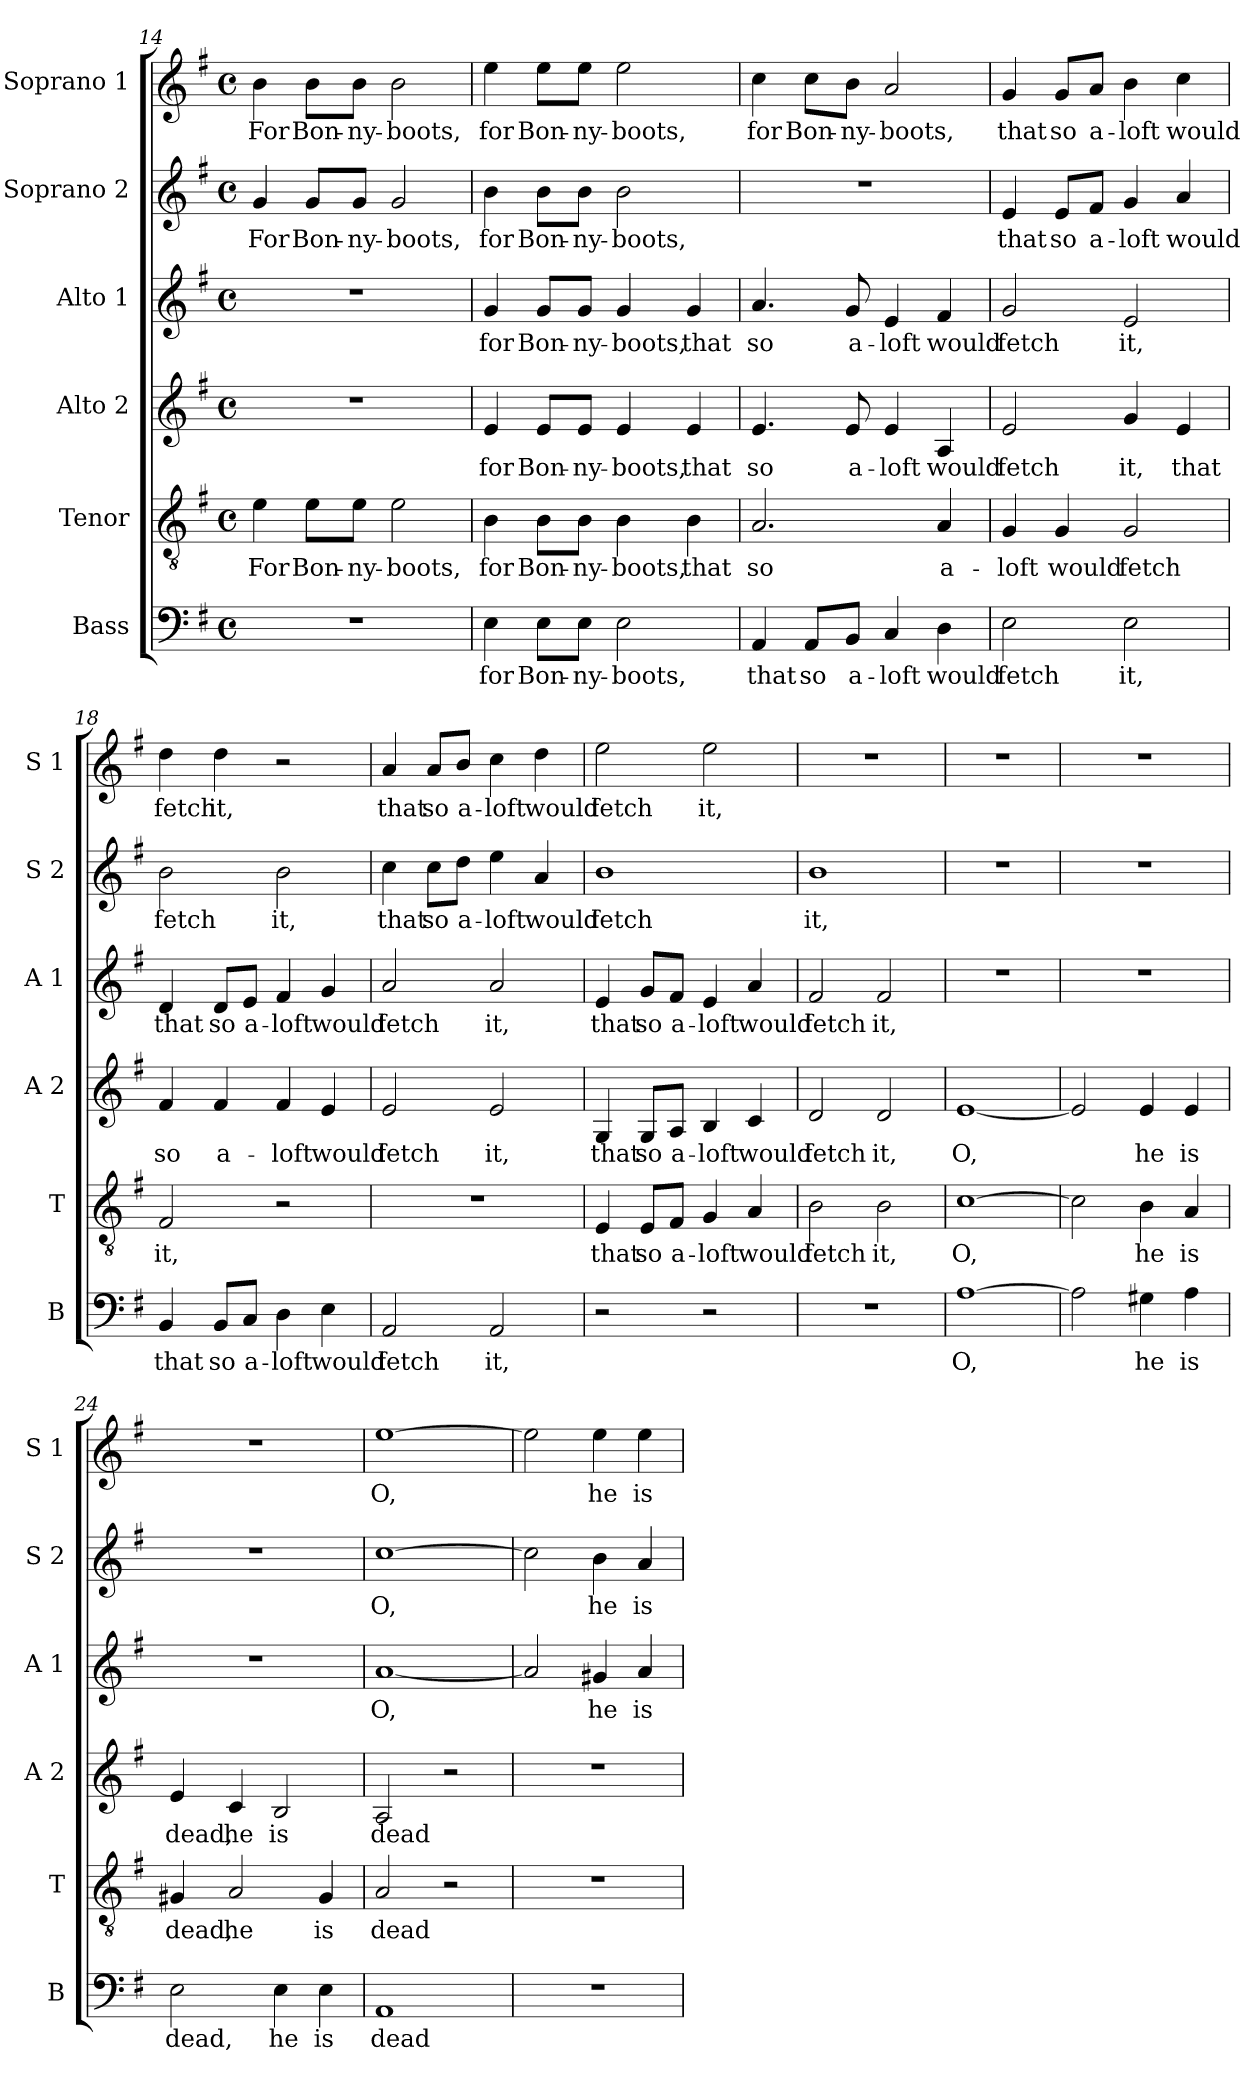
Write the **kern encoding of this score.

**kern	**text	**kern	**text	**kern	**text	**kern	**text	**kern	**text	**kern	**text
*part6	*part6	*part5	*part5	*part4	*part4	*part3	*part3	*part2	*part2	*part1	*part1
*staff6	*staff6	*staff5	*staff5	*staff4	*staff4	*staff3	*staff3	*staff2	*staff2	*staff1	*staff1
*I"Bass	*	*I"Tenor	*	*I"Alto 2	*	*I"Alto 1	*	*I"Soprano 2	*	*I"Soprano 1	*
*I'B	*	*I'T	*	*I'A 2	*	*I'A 1	*	*I'S 2	*	*I'S 1	*
*clefF4	*	*clefGv2	*	*clefG2	*	*clefG2	*	*clefG2	*	*clefG2	*
*k[f#]	*	*k[f#]	*	*k[f#]	*	*k[f#]	*	*k[f#]	*	*k[f#]	*
*G:	*	*G:	*	*G:	*	*G:	*	*G:	*	*G:	*
*M4/4	*	*M4/4	*	*M4/4	*	*M4/4	*	*M4/4	*	*M4/4	*
*met(c)	*	*met(c)	*	*met(c)	*	*met(c)	*	*met(c)	*	*met(c)	*
=14	=14	=14	=14	=14	=14	=14	=14	=14	=14	=14	=14
1r	.	4e\	For	1r	.	1r	.	4g/	For	4b\	For
.	.	8e\L	Bon-	.	.	.	.	8g/L	Bon-	8b\L	Bon-
.	.	8e\J	-ny-	.	.	.	.	8g/J	-ny-	8b\J	-ny-
.	.	2e\	-boots,	.	.	.	.	2g/	-boots,	2b\	-boots,
!!LO:LB:g=z
=15	=15	=15	=15	=15	=15	=15	=15	=15	=15	=15	=15
4E\	for	4B\	for	4e/	for	4g/	for	4b\	for	4ee\	for
8E\L	Bon-	8B\L	Bon-	8e/L	Bon-	8g/L	Bon-	8b\L	Bon-	8ee\L	Bon-
8E\J	-ny-	8B\J	-ny-	8e/J	-ny-	8g/J	-ny-	8b\J	-ny-	8ee\J	-ny-
2E\	-boots,	4B\	-boots,	4e/	-boots,	4g/	-boots,	2b\	-boots,	2ee\	-boots,
.	.	4B\	that	4e/	that	4g/	that	.	.	.	.
=16	=16	=16	=16	=16	=16	=16	=16	=16	=16	=16	=16
4AA/	that	2.A/	so	4.e/	so	4.a/	so	1r	.	4cc\	for
8AA/L	so	.	.	.	.	.	.	.	.	8cc\L	Bon-
8BB/J	a-	.	.	8e/	a-	8g/	a-	.	.	8b\J	-ny-
4C/	-loft	.	.	4e/	-loft	4e/	-loft	.	.	2a/	-boots,
4D\	would	4A/	a-	4A/	would	4f#/	would	.	.	.	.
=17	=17	=17	=17	=17	=17	=17	=17	=17	=17	=17	=17
2E\	fetch	4G/	-loft	2e/	fetch	2g/	fetch	4e/	that	4g/	that
.	.	4G/	would	.	.	.	.	8e/L	so	8g/L	so
.	.	.	.	.	.	.	.	8f#/J	a-	8a/J	a-
2E\	it,	2G/	fetch	4g/	it,	2e/	it,	4g/	-loft	4b\	-loft
.	.	.	.	4e/	that	.	.	4a/	would	4cc\	would
=18	=18	=18	=18	=18	=18	=18	=18	=18	=18	=18	=18
4BB/	that	2F#/	it,	4f#/	so	4d/	that	2b\	fetch	4dd\	fetch
8BB/L	so	.	.	4f#/	a-	8d/L	so	.	.	4dd\	it,
8C/J	a-	.	.	.	.	8e/J	a-	.	.	.	.
4D\	-loft	2r	.	4f#/	-loft	4f#/	-loft	2b\	it,	2r	.
4E\	would	.	.	4e/	would	4g/	would	.	.	.	.
!!LO:PB:g=z
=19	=19	=19	=19	=19	=19	=19	=19	=19	=19	=19	=19
2AA/	fetch	1r	.	2e/	fetch	2a/	fetch	4cc\	that	4a/	that
.	.	.	.	.	.	.	.	8cc\L	so	8a/L	so
.	.	.	.	.	.	.	.	8dd\J	a-	8b/J	a-
2AA/	it,	.	.	2e/	it,	2a/	it,	4ee\	-loft	4cc\	-loft
.	.	.	.	.	.	.	.	4a/	would	4dd\	would
=20	=20	=20	=20	=20	=20	=20	=20	=20	=20	=20	=20
2r	.	4E/	that	4G/	that	4e/	that	1b	fetch	2ee\	fetch
.	.	8E/L	so	8G/L	so	8g/L	so	.	.	.	.
.	.	8F#/J	a-	8A/J	a-	8f#/J	a-	.	.	.	.
2r	.	4G/	-loft	4B/	-loft	4e/	-loft	.	.	2ee\	it,
.	.	4A/	would	4c/	would	4a/	would	.	.	.	.
=21	=21	=21	=21	=21	=21	=21	=21	=21	=21	=21	=21
1r	.	2B\	fetch	2d/	fetch	2f#/	fetch	1b	it,	1r	.
.	.	2B\	it,	2d/	it,	2f#/	it,	.	.	.	.
=22	=22	=22	=22	=22	=22	=22	=22	=22	=22	=22	=22
[1A	O,	[1c	O,	[1e	O,	1r	.	1r	.	1r	.
=23	=23	=23	=23	=23	=23	=23	=23	=23	=23	=23	=23
2A\]	.	2c\]	.	2e/]	.	1r	.	1r	.	1r	.
4G#X\	he	4B\	he	4e/	he	.	.	.	.	.	.
4A\	is	4A/	is	4e/	is	.	.	.	.	.	.
=24	=24	=24	=24	=24	=24	=24	=24	=24	=24	=24	=24
2E\	dead,	4G#X/	dead,	4e/	dead,	1r	.	1r	.	1r	.
.	.	2A/	he	4c/	he	.	.	.	.	.	.
4E\	he	.	.	2B/	is	.	.	.	.	.	.
4E\	is	4G#/	is	.	.	.	.	.	.	.	.
!!LO:LB:g=z
=25	=25	=25	=25	=25	=25	=25	=25	=25	=25	=25	=25
1AA	dead	2A/	dead	2A/	dead	[1a	O,	[1cc	O,	[1ee	O,
.	.	2r	.	2r	.	.	.	.	.	.	.
=26	=26	=26	=26	=26	=26	=26	=26	=26	=26	=26	=26
1r	.	1r	.	1r	.	2a/]	.	2cc\]	.	2ee\]	.
.	.	.	.	.	.	4g#X/	he	4b\	he	4ee\	he
.	.	.	.	.	.	4a/	is	4a/	is	4ee\	is
=	=	=	=	=	=	=	=	=	=	=	=
*-	*-	*-	*-	*-	*-	*-	*-	*-	*-	*-	*-
